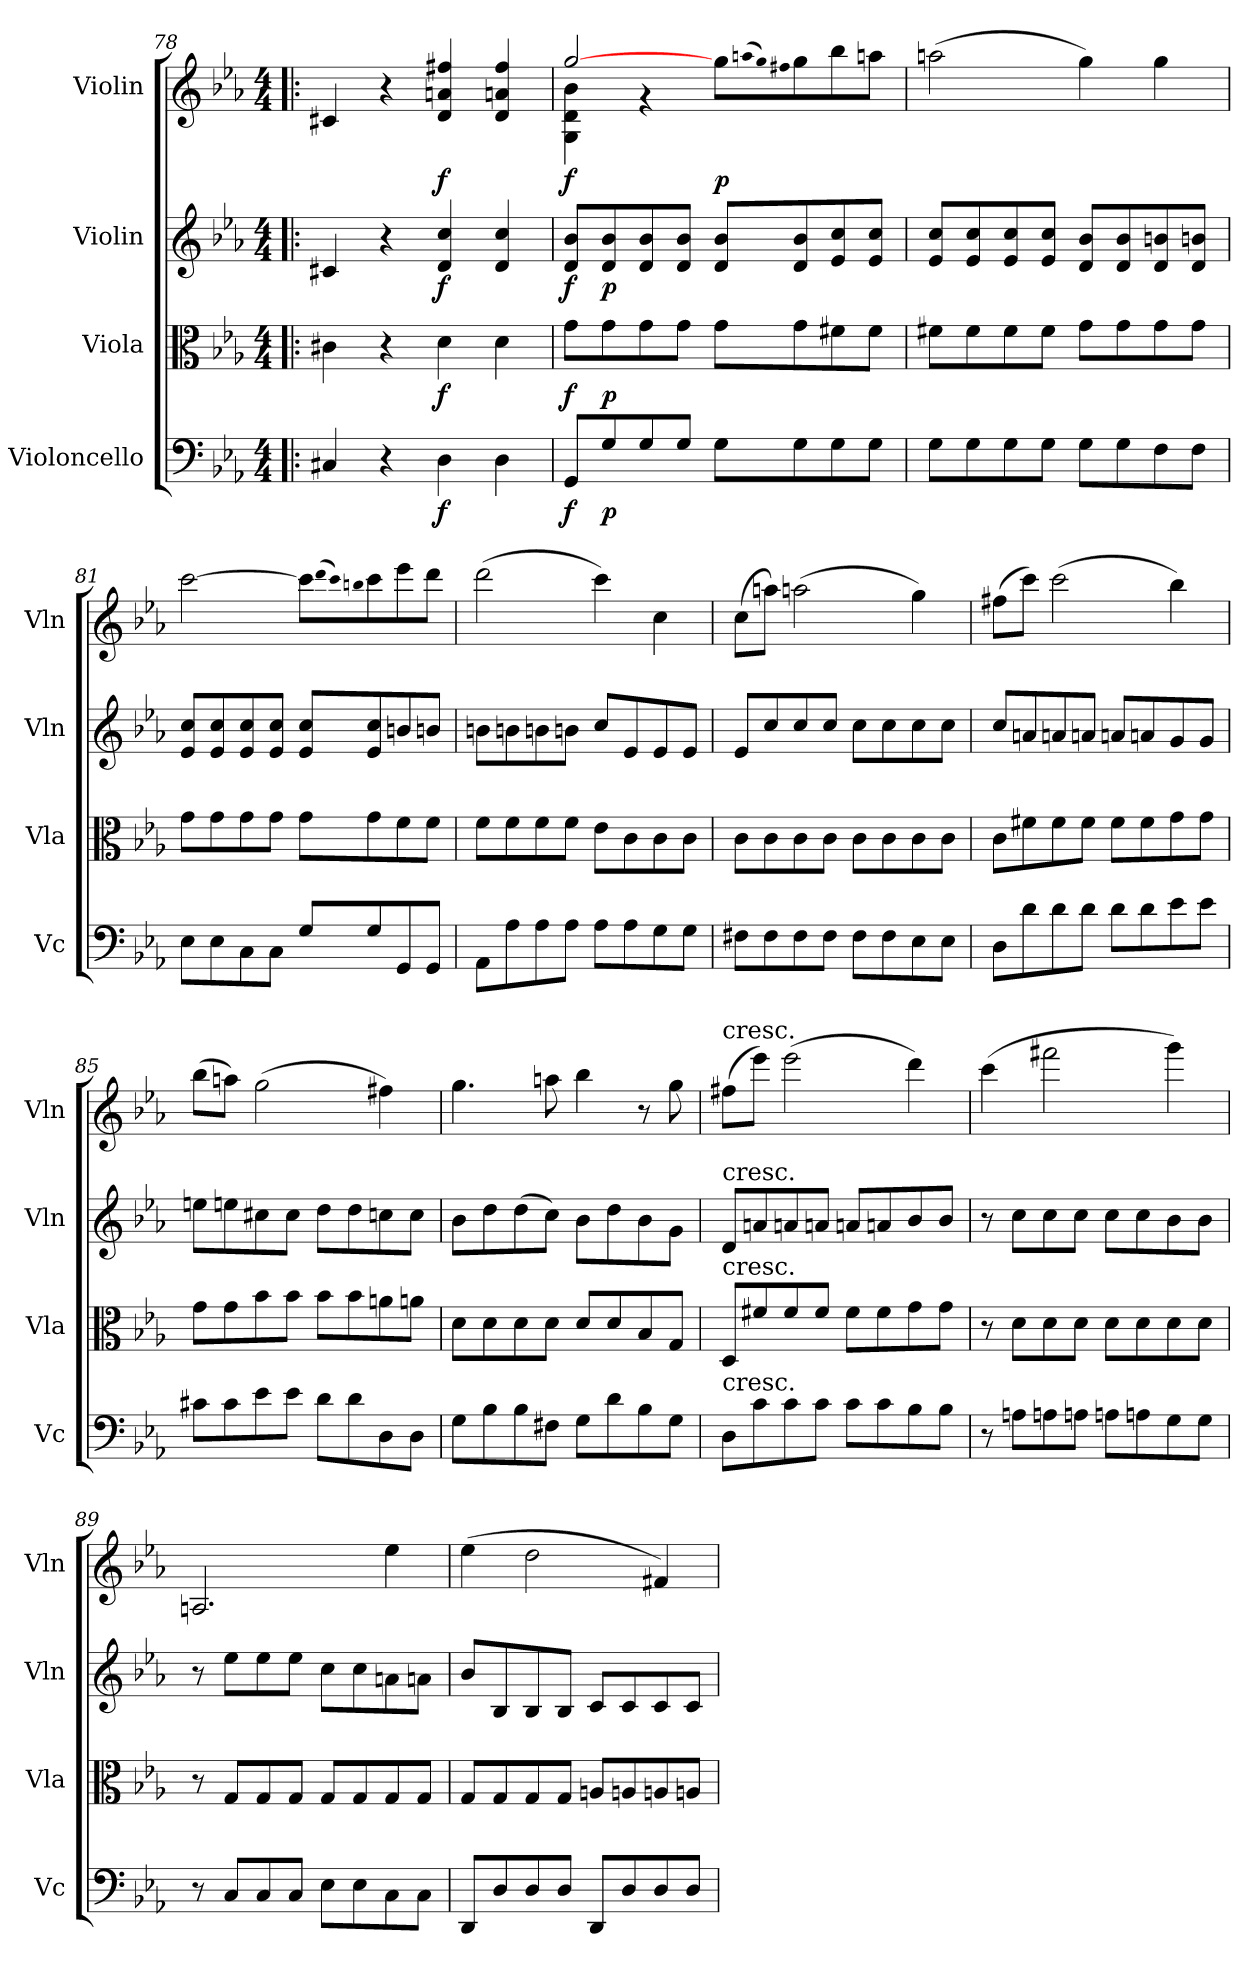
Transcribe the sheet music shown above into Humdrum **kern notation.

**kern	**dynam	**kern	**dynam	**kern	**dynam	**kern	**dynam
*part4	*part4	*part3	*part3	*part2	*part2	*part1	*part1
*staff4	*staff4	*staff3	*staff3	*staff2	*staff2	*staff1	*staff1
*I"Violoncello	*	*I"Viola	*	*I"Violin	*	*I"Violin	*
*I'Vc	*	*I'Vla	*	*I'Vln	*	*I'Vln	*
*clefF4	*	*clefC3	*	*clefG2	*	*clefG2	*
*k[b-e-a-]	*	*k[b-e-a-]	*	*k[b-e-a-]	*	*k[b-e-a-]	*
*M4/4	*	*M4/4	*	*M4/4	*	*M4/4	*
=78!|:	=78!|:	=78!|:	=78!|:	=78!|:	=78!|:	=78!|:	=78!|:
4C#X/	.	4c#X\	.	4c#X/	.	4c#X/	.
4r	.	4r	.	4r	.	4r	.
4D\	f	4d\	f	4d/ 4cc/	f	4d/ 4an/ 4ff#X/	f
4D\	.	4d\	.	4d/ 4cc/	.	4d/ 4an/ 4ff#/	.
=79	=79	=79	=79	=79	=79	=79	=79
*	*	*	*	*	*	*^	*
8GG/L	f	8g\L	f	8d/ 8b-/L	f	[2gg/	4G\ 4d\ 4b-\	f
8G/	p	8g\	p	8d/ 8b-/	p	.	.	.
8G/	.	8g\	.	8d/ 8b-/	.	.	4r	.
8G/J	.	8g\J	.	8d/ 8b-/J	.	.	.	.
8G\L	.	8g\L	.	8d/ 8b-/L	.	8gg\L	2ryy	p
.	.	.	.	.	.	(qaan	.	.
.	.	.	.	.	.	qgg)	.	.
.	.	.	.	.	.	qff#X	.	.
8G\	.	8g\	.	8d/ 8b-/	.	8gg\	.	.
8G\	.	8f#X\	.	8e-/ 8cc/	.	8bb-\	.	.
8G\J	.	8f#\J	.	8e-/ 8cc/J	.	8aan\J	.	.
*	*	*	*	*	*	*v	*v	*
=80	=80	=80	=80	=80	=80	=80	=80
8G\L	.	8f#X\L	.	8e-/ 8cc/L	.	(2aan\	.
8G\	.	8f#\	.	8e-/ 8cc/	.	.	.
8G\	.	8f#\	.	8e-/ 8cc/	.	.	.
8G\J	.	8f#\J	.	8e-/ 8cc/J	.	.	.
8G\L	.	8g\L	.	8d/ 8b-/L	.	4gg\)	.
8G\	.	8g\	.	8d/ 8b-/	.	.	.
8F\	.	8g\	.	8d/ 8bn/	.	4gg\	.
8F\J	.	8g\J	.	8d/ 8bn/J	.	.	.
=81	=81	=81	=81	=81	=81	=81	=81
8E-\L	.	8g\L	.	8e-/ 8cc/L	.	[2ccc\	.
8E-\	.	8g\	.	8e-/ 8cc/	.	.	.
8C\	.	8g\	.	8e-/ 8cc/	.	.	.
8C\J	.	8g\J	.	8e-/ 8cc/J	.	.	.
8G/L	.	8g\L	.	8e-/ 8cc/L	.	8ccc\L]	.
.	.	.	.	.	.	(qddd	.
.	.	.	.	.	.	qccc)	.
.	.	.	.	.	.	qbbn	.
8G/	.	8g\	.	8e-/ 8cc/	.	8ccc\	.
8GG/	.	8f\	.	8bn/	.	8eee-\	.
8GG/J	.	8f\J	.	8bn/J	.	8ddd\J	.
=82	=82	=82	=82	=82	=82	=82	=82
8AA-\L	.	8f\L	.	8bn\L	.	(2ddd\	.
8A-\	.	8f\	.	8bn\	.	.	.
8A-\	.	8f\	.	8bn\	.	.	.
8A-\J	.	8f\J	.	8bn\J	.	.	.
8A-\L	.	8e-\L	.	8cc/L	.	4ccc\)	.
8A-\	.	8c\	.	8e-/	.	.	.
8G\	.	8c\	.	8e-/	.	4cc\	.
8G\J	.	8c\J	.	8e-/J	.	.	.
=83	=83	=83	=83	=83	=83	=83	=83
8F#X\L	.	8c\L	.	8e-/L	.	(8cc\L	.
8F#\	.	8c\	.	8cc/	.	8aan\J)	.
8F#\	.	8c\	.	8cc/	.	(2aan\	.
8F#\J	.	8c\J	.	8cc/J	.	.	.
8F#\L	.	8c\L	.	8cc\L	.	.	.
8F#\	.	8c\	.	8cc\	.	.	.
8E-\	.	8c\	.	8cc\	.	4gg\)	.
8E-\J	.	8c\J	.	8cc\J	.	.	.
=84	=84	=84	=84	=84	=84	=84	=84
8D\L	.	8c\L	.	8cc/L	.	(8ff#X\L	.
8d\	.	8f#X\	.	8an/	.	8ccc\J)	.
8d\	.	8f#\	.	8an/	.	(2ccc\	.
8d\J	.	8f#\J	.	8an/J	.	.	.
8d\L	.	8f#\L	.	8an/L	.	.	.
8d\	.	8f#\	.	8an/	.	.	.
8e-\	.	8g\	.	8g/	.	4bb-\)	.
8e-\J	.	8g\J	.	8g/J	.	.	.
=85	=85	=85	=85	=85	=85	=85	=85
8c#X\L	.	8g\L	.	8een\L	.	(8bb-\L	.
8c#\	.	8g\	.	8een\	.	8aan\J)	.
8e-\	.	8b-\	.	8cc#X\	.	(2gg\	.
8e-\J	.	8b-\J	.	8cc#\J	.	.	.
8d\L	.	8b-\L	.	8dd\L	.	.	.
8d\	.	8b-\	.	8dd\	.	.	.
8D\	.	8an\	.	8ccn\	.	4ff#X\)	.
8D\J	.	8an\J	.	8cc\J	.	.	.
=86	=86	=86	=86	=86	=86	=86	=86
8G\L	.	8d\L	.	8b-\L	.	4.gg\	.
8B-\	.	8d\	.	8dd\	.	.	.
8B-\	.	8d\	.	(8dd\	.	.	.
8F#X\J	.	8d\J	.	8cc\J)	.	8aan\	.
8G\L	.	8d/L	.	8b-\L	.	4bb-\	.
8d\	.	8d/	.	8dd\	.	.	.
8B-\	.	8B-/	.	8b-\	.	8r	.
8G\J	.	8G/J	.	8g\J	.	8gg\	.
=87	=87	=87	=87	=87	=87	=87	=87
!	!	!	!	!	!	!LO:TX:t=cresc.	!
!	!	!	!	!LO:TX:t=cresc.	!	!	!
!	!	!LO:TX:t=cresc.	!	!	!	!	!
!LO:TX:t=cresc.	!	!	!	!	!	!	!
8D\L	.	8D/L	.	8d/L	.	(8ff#X\L	.
8c\	.	8f#X/	.	8an/	.	8eee-\J)	.
8c\	.	8f#/	.	8an/	.	(2eee-\	.
8c\J	.	8f#/J	.	8an/J	.	.	.
8c\L	.	8f#\L	.	8an/L	.	.	.
8c\	.	8f#\	.	8an/	.	.	.
8B-\	.	8g\	.	8b-/	.	4ddd\)	.
8B-\J	.	8g\J	.	8b-/J	.	.	.
=88	=88	=88	=88	=88	=88	=88	=88
8r	.	8r	.	8r	.	(4ccc\	.
8An\L	.	8d\L	.	8cc\L	.	.	.
8An\	.	8d\	.	8cc\	.	2fff#X\	.
8An\J	.	8d\J	.	8cc\J	.	.	.
8An\L	.	8d\L	.	8cc\L	.	.	.
8An\	.	8d\	.	8cc\	.	.	.
8G\	.	8d\	.	8b-\	.	4ggg\)	.
8G\J	.	8d\J	.	8b-\J	.	.	.
=89	=89	=89	=89	=89	=89	=89	=89
8r	.	8r	.	8r	.	2.An/	.
8C/L	.	8G/L	.	8ee-\L	.	.	.
8C/	.	8G/	.	8ee-\	.	.	.
8C/J	.	8G/J	.	8ee-\J	.	.	.
8E-\L	.	8G/L	.	8cc\L	.	.	.
8E-\	.	8G/	.	8cc\	.	.	.
8C\	.	8G/	.	8an\	.	4ee-\	.
8C\J	.	8G/J	.	8an\J	.	.	.
=90	=90	=90	=90	=90	=90	=90	=90
8DD/L	.	8G/L	.	8b-/L	.	(4ee-\	.
8D/	.	8G/	.	8B-/	.	.	.
8D/	.	8G/	.	8B-/	.	2dd\	.
8D/J	.	8G/J	.	8B-/J	.	.	.
8DD/L	.	8An/L	.	8c/L	.	.	.
8D/	.	8An/	.	8c/	.	.	.
8D/	.	8An/	.	8c/	.	4f#X/)	.
8D/J	.	8An/J	.	8c/J	.	.	.
=	=	=	=	=	=	=	=
*-	*-	*-	*-	*-	*-	*-	*-
